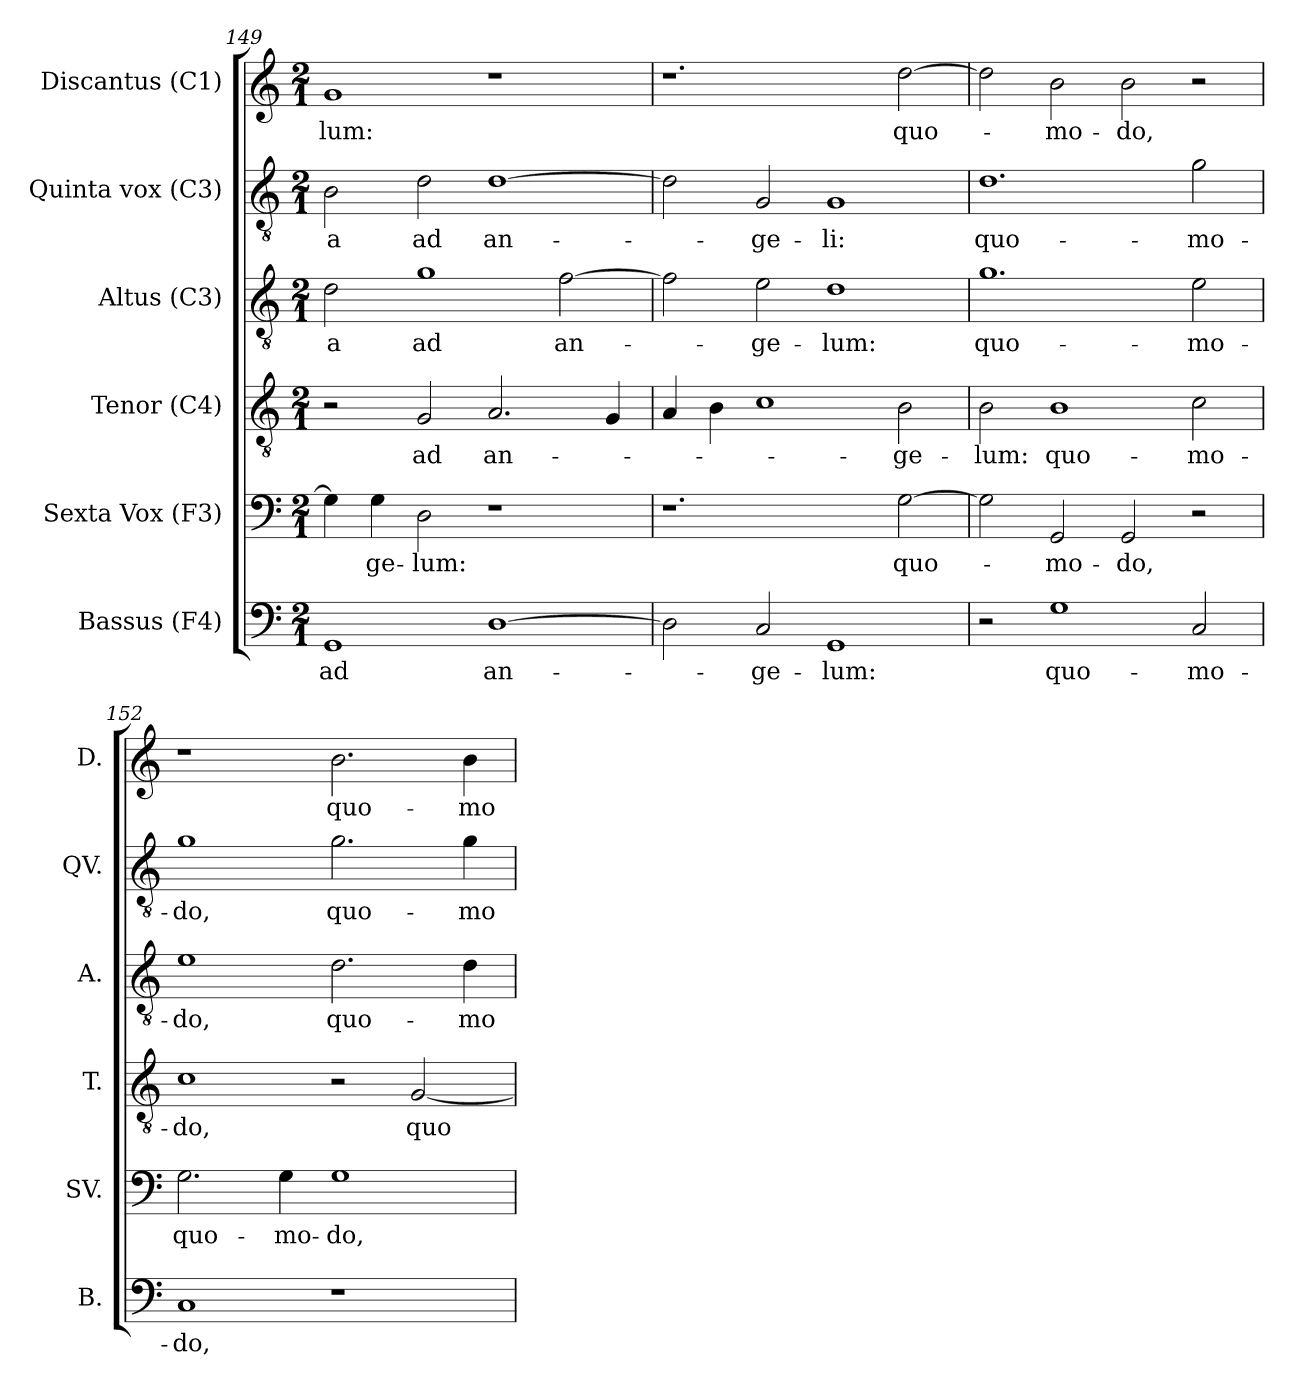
**kern	**text	**kern	**text	**kern	**text	**kern	**text	**kern	**text	**kern	**text
*part6	*part6	*part5	*part5	*part4	*part4	*part3	*part3	*part2	*part2	*part1	*part1
*staff6	*staff6	*staff5	*staff5	*staff4	*staff4	*staff3	*staff3	*staff2	*staff2	*staff1	*staff1
*I"Bassus (F4)	*	*I"Sexta Vox (F3)	*	*I"Tenor (C4)	*	*I"Altus (C3)	*	*I"Quinta vox (C3)	*	*I"Discantus (C1)	*
*I'B.	*	*I'SV.	*	*I'T.	*	*I'A.	*	*I'QV.	*	*I'D.	*
!!LO:LB:g=z
*clefF4	*	*clefF4	*	*clefGv2	*	*clefGv2	*	*clefGv2	*	*clefG2	*
*	*	*	*	*	*	*ITrd7c12	*	*ITrd7c12	*	*	*
*k[]	*	*k[]	*	*k[]	*	*k[]	*	*k[]	*	*k[]	*
*C:	*	*C:	*	*C:	*	*C:	*	*C:	*	*C:	*
*M2/1	*	*M2/1	*	*M2/1	*	*M2/1	*	*M2/1	*	*M2/1	*
=149	=149	=149	=149	=149	=149	=149	=149	=149	=149	=149	=149
!	!LO:LY:b:color=#000000	!	!	!	!	!	!	!	!	!	!
!	!	!	!	!	!	!	!LO:LY:b:color=#000000	!	!	!	!
!	!	!	!	!	!	!	!	!	!LO:LY:b:color=#000000	!	!
!	!	!	!	!	!	!	!	!	!	!	!LO:LY:b:color=#000000
1GGi	ad	4Gi\]	.	2r	.	2Di\	-a	2BBi\	-a	1gi	-lum:
!	!	!	!LO:LY:b:color=#000000	!	!	!	!	!	!	!	!
.	.	4Gi\	-ge-	.	.	.	.	.	.	.	.
!	!	!	!LO:LY:b:color=#000000	!	!	!	!	!	!	!	!
!	!	!	!	!	!LO:LY:b:color=#000000	!	!	!	!	!	!
!	!	!	!	!	!	!	!LO:LY:b:color=#000000	!	!	!	!
!	!	!	!	!	!	!	!	!	!LO:LY:b:color=#000000	!	!
.	.	2Di\	-lum:	2Gi/	ad	1Gi	ad	2Di\	ad	.	.
!	!LO:LY:b:color=#000000	!	!	!	!	!	!	!	!	!	!
!	!	!	!	!	!LO:LY:b:color=#000000	!	!	!	!	!	!
!	!	!	!	!	!	!	!	!	!LO:LY:b:color=#000000	!	!
[1Di	an-	1r	.	2.Ai/	an-	.	.	[1Di	an-	1r	.
!	!	!	!	!	!	!	!LO:LY:b:color=#000000	!	!	!	!
.	.	.	.	.	.	[2Fi\	an-	.	.	.	.
.	.	.	.	4Gi/	.	.	.	.	.	.	.
=150	=150	=150	=150	=150	=150	=150	=150	=150	=150	=150	=150
2Di\]	.	1.r	.	4Ai/	.	2Fi\]	.	2Di\]	.	1.r	.
.	.	.	.	4Bi\	.	.	.	.	.	.	.
!	!LO:LY:b:color=#000000	!	!	!	!	!	!	!	!	!	!
!	!	!	!	!	!	!	!LO:LY:b:color=#000000	!	!	!	!
!	!	!	!	!	!	!	!	!	!LO:LY:b:color=#000000	!	!
2Ci/	-ge-	.	.	1ci	.	2Ei\	-ge-	2GGi/	-ge-	.	.
!	!LO:LY:b:color=#000000	!	!	!	!	!	!	!	!	!	!
!	!	!	!	!	!	!	!LO:LY:b:color=#000000	!	!	!	!
!	!	!	!	!	!	!	!	!	!LO:LY:b:color=#000000	!	!
1GGi	-lum:	.	.	.	.	1Di	-lum:	1GGi	-li:	.	.
!	!	!	!LO:LY:b:color=#000000	!	!	!	!	!	!	!	!
!	!	!	!	!	!LO:LY:b:color=#000000	!	!	!	!	!	!
!	!	!	!	!	!	!	!	!	!	!	!LO:LY:b:color=#000000
.	.	[2Gi\	quo-	2Bi\	-ge-	.	.	.	.	[2ddi\	quo-
=151	=151	=151	=151	=151	=151	=151	=151	=151	=151	=151	=151
!	!	!	!	!	!LO:LY:b:color=#000000	!	!	!	!	!	!
!	!	!	!	!	!	!	!LO:LY:b:color=#000000	!	!	!	!
!	!	!	!	!	!	!	!	!	!LO:LY:b:color=#000000	!	!
2r	.	2Gi\]	.	2Bi\	-lum:	1.Gi	quo-	1.Di	quo-	2ddi\]	.
!	!LO:LY:b:color=#000000	!	!	!	!	!	!	!	!	!	!
!	!	!	!LO:LY:b:color=#000000	!	!	!	!	!	!	!	!
!	!	!	!	!	!LO:LY:b:color=#000000	!	!	!	!	!	!
!	!	!	!	!	!	!	!	!	!	!	!LO:LY:b:color=#000000
1Gi	quo-	2GGi/	-mo-	1Bi	quo-	.	.	.	.	2bi\	-mo-
!	!	!	!LO:LY:b:color=#000000	!	!	!	!	!	!	!	!
!	!	!	!	!	!	!	!	!	!	!	!LO:LY:b:color=#000000
.	.	2GGi/	-do,	.	.	.	.	.	.	2bi\	-do,
!	!LO:LY:b:color=#000000	!	!	!	!	!	!	!	!	!	!
!	!	!	!	!	!LO:LY:b:color=#000000	!	!	!	!	!	!
!	!	!	!	!	!	!	!LO:LY:b:color=#000000	!	!	!	!
!	!	!	!	!	!	!	!	!	!LO:LY:b:color=#000000	!	!
2Ci/	-mo-	2r	.	2ci\	-mo-	2Ei\	-mo-	2Gi\	-mo-	2r	.
=152	=152	=152	=152	=152	=152	=152	=152	=152	=152	=152	=152
!	!LO:LY:b:color=#000000	!	!	!	!	!	!	!	!	!	!
!	!	!	!LO:LY:b:color=#000000	!	!	!	!	!	!	!	!
!	!	!	!	!	!LO:LY:b:color=#000000	!	!	!	!	!	!
!	!	!	!	!	!	!	!LO:LY:b:color=#000000	!	!	!	!
!	!	!	!	!	!	!	!	!	!LO:LY:b:color=#000000	!	!
1Ci	-do,	2.Gi\	quo-	1ci	-do,	1Ei	-do,	1Gi	-do,	1r	.
!	!	!	!LO:LY:b:color=#000000	!	!	!	!	!	!	!	!
.	.	4Gi\	-mo-	.	.	.	.	.	.	.	.
!	!	!	!LO:LY:b:color=#000000	!	!	!	!	!	!	!	!
!	!	!	!	!	!	!	!LO:LY:b:color=#000000	!	!	!	!
!	!	!	!	!	!	!	!	!	!LO:LY:b:color=#000000	!	!
!	!	!	!	!	!	!	!	!	!	!	!LO:LY:b:color=#000000
1r	.	1Gi	-do,	2r	.	2.Di\	quo-	2.Gi\	quo-	2.bi\	quo-
!	!	!	!	!	!LO:LY:b:color=#000000	!	!	!	!	!	!
.	.	.	.	[2Gi/	quo-	.	.	.	.	.	.
!	!	!	!	!	!	!	!LO:LY:b:color=#000000	!	!	!	!
!	!	!	!	!	!	!	!	!	!LO:LY:b:color=#000000	!	!
!	!	!	!	!	!	!	!	!	!	!	!LO:LY:b:color=#000000
.	.	.	.	.	.	4Di\	-mo-	4Gi\	-mo-	4bi\	-mo-
=	=	=	=	=	=	=	=	=	=	=	=
*-	*-	*-	*-	*-	*-	*-	*-	*-	*-	*-	*-
